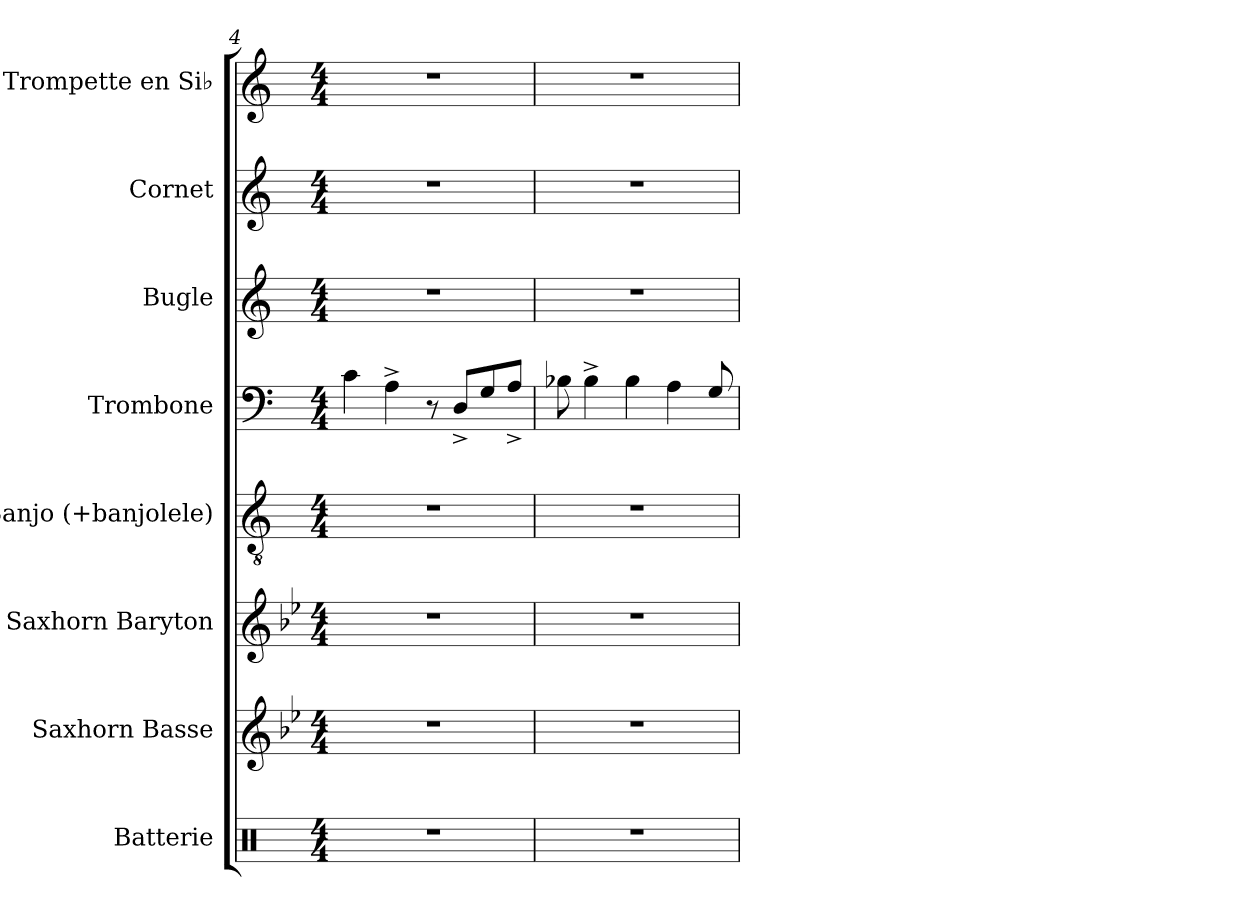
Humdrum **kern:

**kern	**kern	**kern	**kern	**kern	**kern	**kern	**kern
*part8	*part7	*part6	*part5	*part4	*part3	*part2	*part1
*staff8	*staff7	*staff6	*staff5	*staff4	*staff3	*staff2	*staff1
*I"Batterie	*I"Saxhorn Basse	*I"Saxhorn Baryton	*I"Banjo (+banjolele)	*I"Trombone	*I"Bugle	*I"Cornet	*I"Trompette en Si♭
*I'Bat.	*I'Bass.	*I'Bar.	*I'Bj.	*I'Tbn.	*I'Bu.	*I'Cnt.	*I'Tromp. Si♭
!!LO:LB:g=z
*clefX	*clefG2	*clefG2	*clefGv2	*clefF4	*clefG2	*clefG2	*clefG2
*	*ITrd8c14	*ITrd8c14	*ITrd7c12	*	*ITrd1c2	*ITrd1c2	*ITrd1c2
*k[]	*k[b-e-]	*k[b-e-]	*k[]	*k[]	*k[b-e-]	*k[b-e-]	*k[b-e-]
*M4/4	*M4/4	*M4/4	*M4/4	*M4/4	*M4/4	*M4/4	*M4/4
=4	=4	=4	=4	=4	=4	=4	=4
1r	1r	1r	1r	4c\	1r	1r	1r
.	.	.	.	4A^\	.	.	.
.	.	.	.	8r	.	.	.
.	.	.	.	8D^/L	.	.	.
.	.	.	.	8G/	.	.	.
.	.	.	.	8A^/J	.	.	.
=5	=5	=5	=5	=5	=5	=5	=5
1r	1r	1r	1r	8B-X\	1r	1r	1r
.	.	.	.	4B-^\	.	.	.
.	.	.	.	4B-\	.	.	.
.	.	.	.	4A\	.	.	.
.	.	.	.	8G/	.	.	.
=	=	=	=	=	=	=	=
*-	*-	*-	*-	*-	*-	*-	*-
